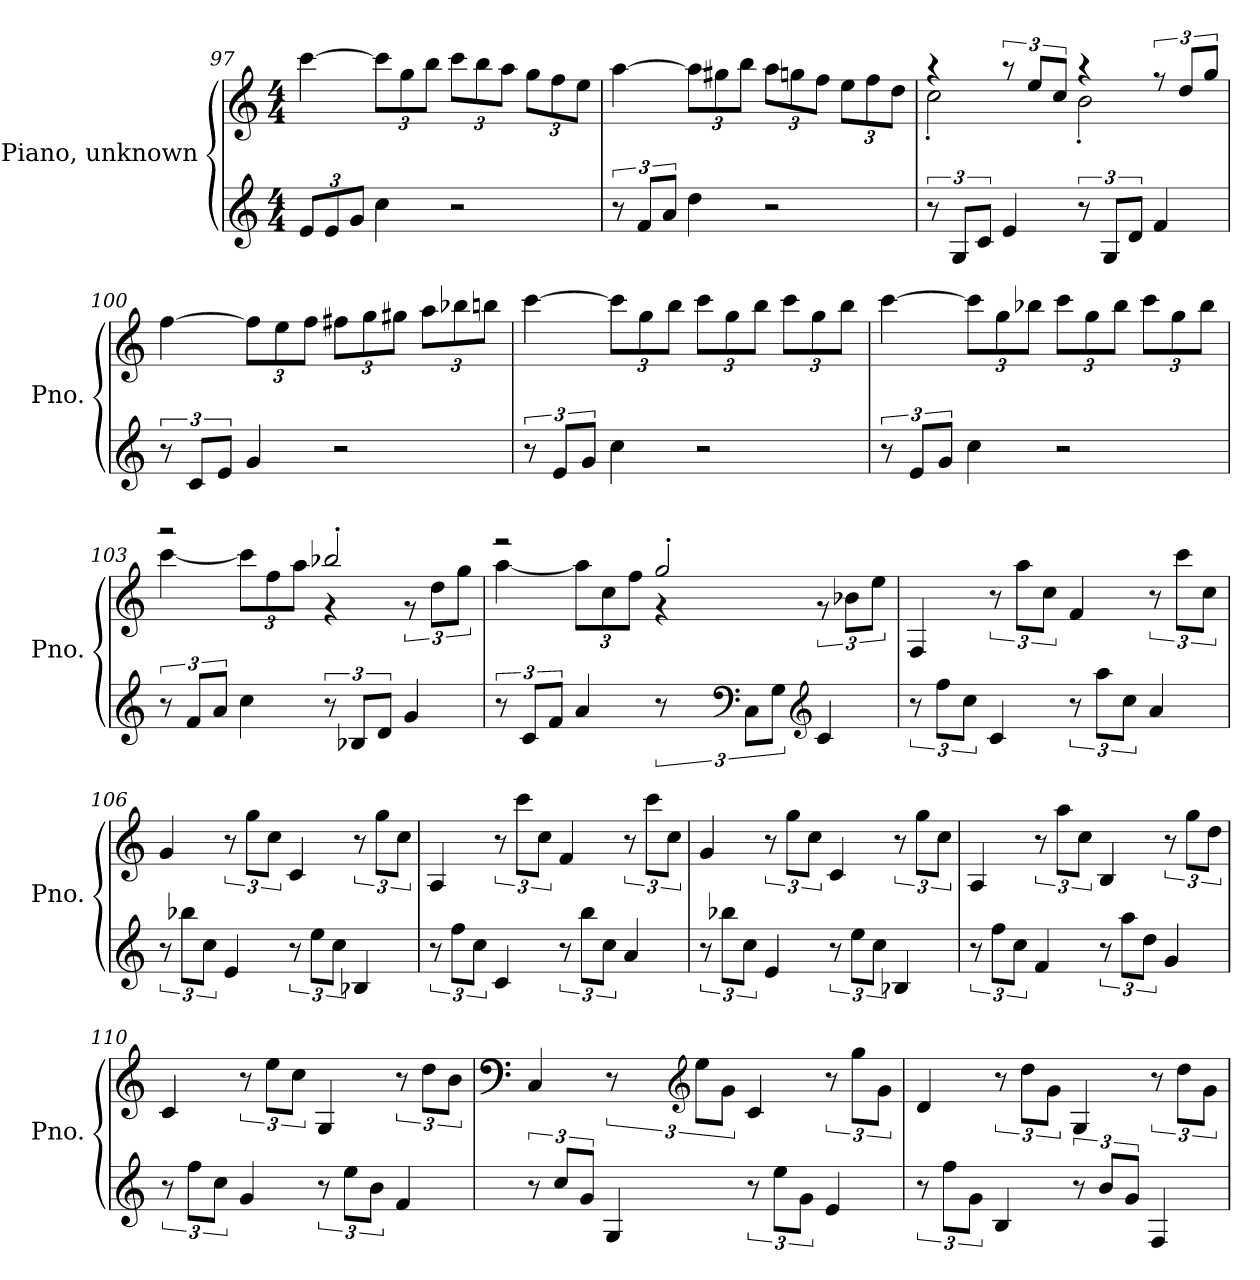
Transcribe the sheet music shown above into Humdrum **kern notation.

**kern	**kern
*part1	*part1
*staff2	*staff1
*I"Piano, unknown	*
*I'Pno.	*
!!LO:LB:g=z
*clefG2	*clefG2
*k[]	*k[]
*M4/4	*M4/4
*Xbrackettup	*
=97	=97
12e/L	[4ccc\
12e/	.
12g/J	.
*	*Xbrackettup
4cc\	12ccc\L]
.	12gg\
.	12bb\J
2r	12ccc\L
.	12bb\
.	12aa\J
.	12gg\L
.	12ff\
.	12ee\J
=98	=98
*brackettup	*
12r	[4aa\
12f/L	.
12a/J	.
4dd\	12aa\L]
.	12gg#X\
.	12bb\J
2r	12aa\L
.	12ggn\
.	12ff\J
.	12ee\L
.	12ff\
.	12dd\J
=99	=99
*	*^
12r	4r	2cc'\
12G/L	.	.
12c/J	.	.
*	*brackettup	*
4e/	12r	.
.	12ee/L	.
.	12cc/J	.
12r	4r	2b'\
12G/L	.	.
12d/J	.	.
4f/	12r	.
.	12dd/L	.
.	12gg/J	.
*	*v	*v
!!LO:LB:g=z
=100	=100
12r	[4ff\
12c/L	.
12e/J	.
*	*Xbrackettup
4g/	12ff\L]
.	12ee\
.	12ff\J
2r	12ff#X\L
.	12gg\
.	12gg#X\J
.	12aa\L
.	12bb-X\
.	12bbn\J
=101	=101
12r	[4ccc\
12e/L	.
12g/J	.
4cc\	12ccc\L]
.	12gg\
.	12bb\J
2r	12ccc\L
.	12gg\
.	12bb\J
.	12ccc\L
.	12gg\
.	12bb\J
=102	=102
12r	[4ccc\
12e/L	.
12g/J	.
4cc\	12ccc\L]
.	12gg\
.	12bb-X\J
2r	12ccc\L
.	12gg\
.	12bb-\J
.	12ccc\L
.	12gg\
.	12bb-\J
!!LO:LB:g=z
=103	=103
*	*^
12r	2r	[4ccc\
12f/L	.	.
12a/J	.	.
4cc\	.	12ccc\L]
.	.	12ff\
.	.	12aa\J
12r	2bb-X'/	4r
12B-X/L	.	.
12d/J	.	.
*	*	*brackettup
4g/	.	12r
.	.	12dd\L
.	.	12gg\J
=104	=104	=104
12r	2r	[4aa\
12c/L	.	.
12f/J	.	.
*	*	*Xbrackettup
4a/	.	12aa\L]
.	.	12cc\
.	.	12ff\J
12r	2gg'/	4r
*clefF4	*	*
12C\L	.	.
12G\J	.	.
*clefG2	*	*
*	*	*brackettup
4c/	.	12r
.	.	12b-X\L
.	.	12ee\J
*	*v	*v
=105	=105
12r	4F/
12ff\L	.
12cc\J	.
4c/	12r
.	12aa\L
.	12cc\J
12r	4f/
12aa\L	.
12cc\J	.
4a/	12r
.	12ccc\L
.	12cc\J
!!LO:LB:g=z
=106	=106
12r	4g/
12bb-X\L	.
12cc\J	.
4e/	12r
.	12gg\L
.	12cc\J
12r	4c/
12ee\L	.
12cc\J	.
4B-X/	12r
.	12gg\L
.	12cc\J
=107	=107
12r	4A/
12ff\L	.
12cc\J	.
4c/	12r
.	12ccc\L
.	12cc\J
12r	4f/
12bb\L	.
12cc\J	.
4a/	12r
.	12ccc\L
.	12cc\J
=108	=108
12r	4g/
12bb-X\L	.
12cc\J	.
4e/	12r
.	12gg\L
.	12cc\J
12r	4c/
12ee\L	.
12cc\J	.
4B-X/	12r
.	12gg\L
.	12cc\J
!!LO:LB:g=z
=109	=109
12r	4A/
12ff\L	.
12cc\J	.
4f/	12r
.	12aa\L
.	12cc\J
12r	4B/
12aa\L	.
12dd\J	.
4g/	12r
.	12gg\L
.	12dd\J
=110	=110
12r	4c/
12ff\L	.
12cc\J	.
4g/	12r
.	12ee\L
.	12cc\J
12r	4G/
12ee\L	.
12b\J	.
4f/	12r
.	12dd\L
.	12b\J
=111	=111
*	*clefF4
12r	4C/
12cc/L	.
12g/J	.
4G/	12r
*	*clefG2
.	12ee\L
.	12g\J
12r	4c/
12ee\L	.
12g\J	.
4e/	12r
.	12gg\L
.	12g\J
!!LO:PB:g=z
=112	=112
12r	4d/
12ff\L	.
12g\J	.
4B/	12r
.	12dd\L
.	12g\J
12r	4G/
12b/L	.
12g/J	.
4F/	12r
.	12dd\L
.	12g\J
=	=
*-	*-
